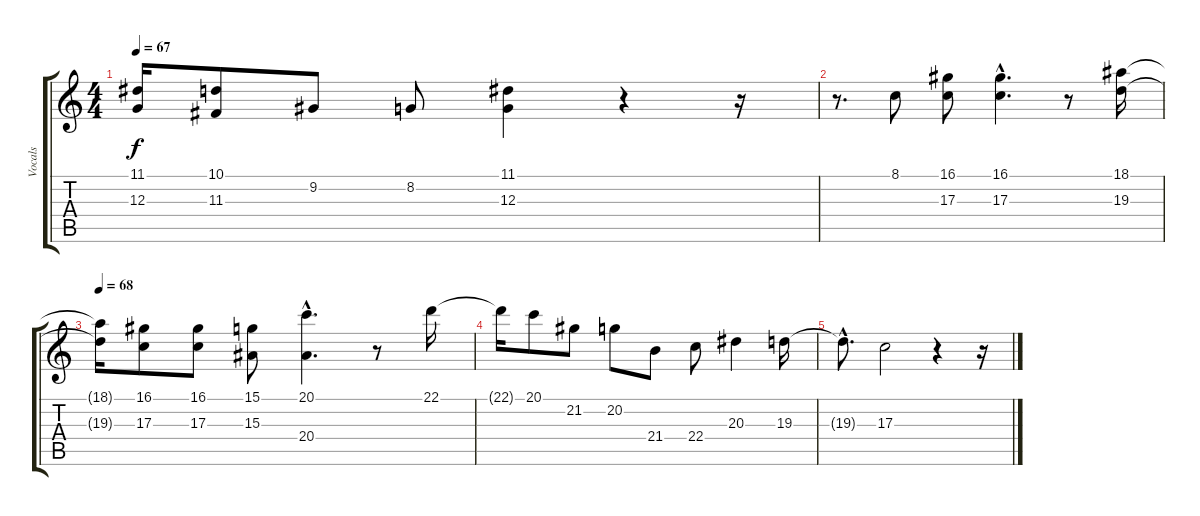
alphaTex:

\track ("Vocals" "Vocals") {instrument stringensemble1}
\staff {score tabs}
\tuning (E4 B3 G3 D3 A2 E2) {hide}
\ts (4 4)
\tempo 67
\clef g2
\ks c
(11.1{t} 12.3{t}).16{dy f} (10.1 11.3).8 9.2.8 8.2.8 (11.1 12.3).4 r.4 r.16 |
r.8{d} 8.1.8 (16.1 17.3).8 (16.1{hac} 17.3{hac}).4{d} r.8 (18.1 19.3).16 |
\tempo 68
(18.1{t} 19.3{t}).16 (16.1 17.3).8 (16.1 17.3).8 (15.1 15.3).8 (20.1{hac} 20.4).4{d} r.8 22.1.16 |
22.1{t}.16 20.1.8 21.2.8 20.2.8 21.4.8 22.4.8 20.3.4 19.3.16 |
19.3{hac t}.8{d} 17.3.2 r.4 r.16
